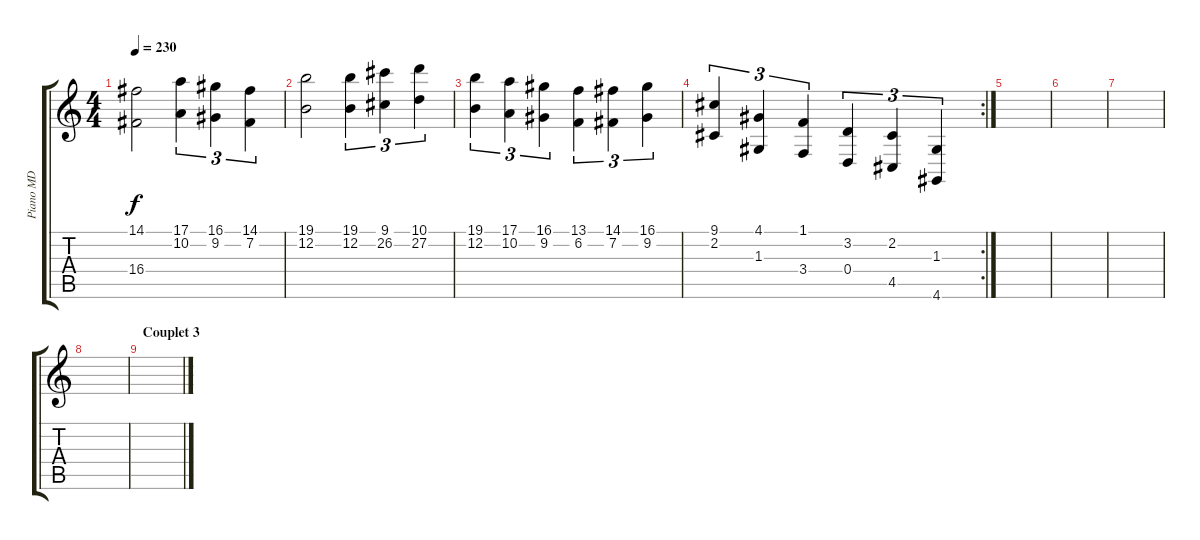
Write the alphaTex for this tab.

\track ("Piano MD" "Piano MD") {instrument acousticgrandpiano}
\staff {score tabs}
\tuning (E4 B3 G3 D3 A2 E2) {hide}
\ts (4 4)
\tempo 230
\clef g2
\ks c
(14.1 16.4).2{dy f} (17.1 10.2).4{tu (3 2)} (16.1 9.2).4{tu (3 2)} (14.1 7.2).4{tu (3 2)} |
(19.1 12.2).2 (19.1 12.2).4{tu (3 2)} (9.1 26.2).4{tu (3 2)} (10.1 27.2).4{tu (3 2)} |
(19.1 12.2).4{tu (3 2)} (17.1 10.2).4{tu (3 2)} (16.1 9.2).4{tu (3 2)} (13.1 6.2).4{tu (3 2)} (14.1 7.2).4{tu (3 2)} (16.1 9.2).4{tu (3 2)} |
\rc 2
(9.1 2.2).4{tu (3 2)} (4.1 1.3).4{tu (3 2)} (1.1 3.4).4{tu (3 2)} (3.2 0.4).4{tu (3 2)} (2.2 4.5).4{tu (3 2)} (1.3 4.6).4{tu (3 2)} |
|
|
|
|
\section ("" "Couplet 3")
